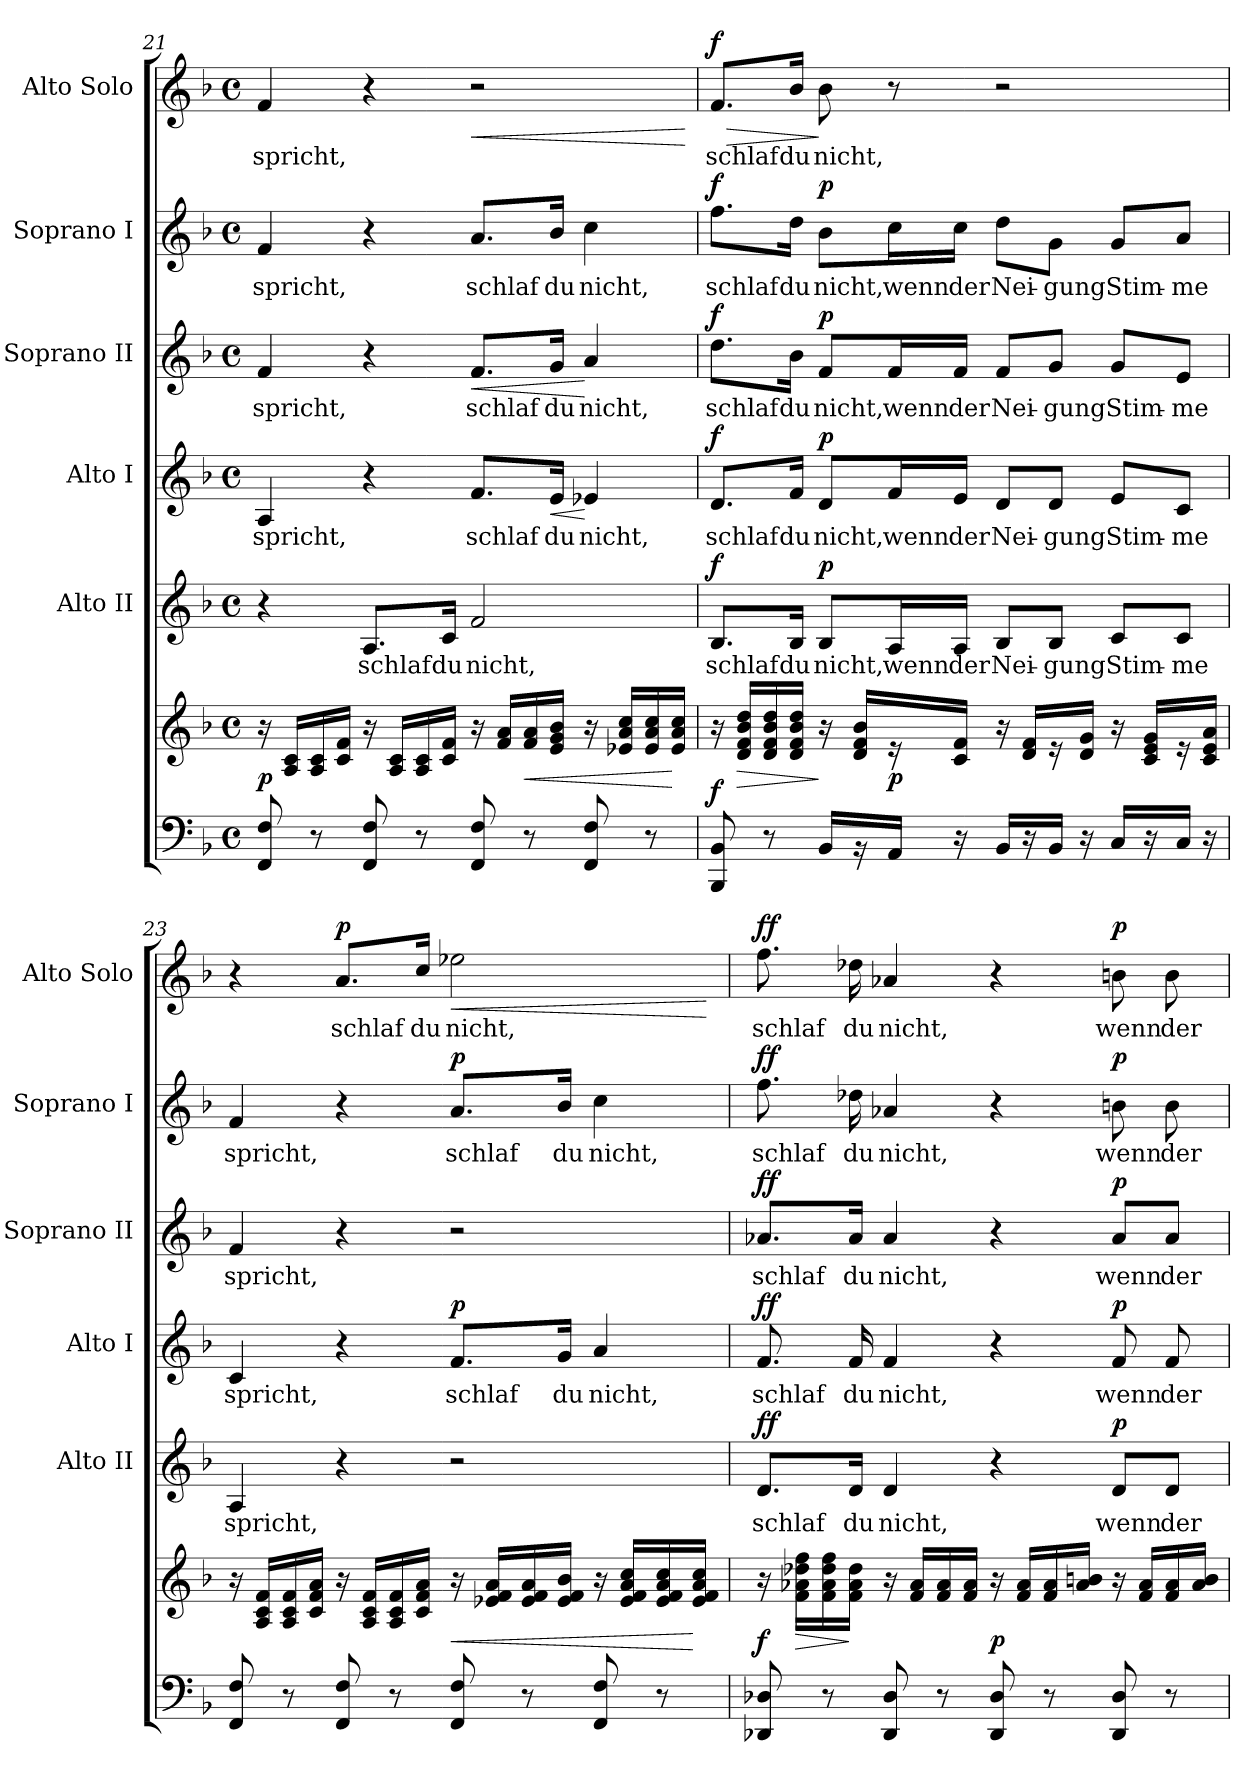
**kern	**dynam	**kern	**dynam	**kern	**text	**dynam	**kern	**text	**dynam	**kern	**text	**dynam	**kern	**text	**dynam	**kern	**text	**dynam
*part7	*part7	*part6	*part6	*part5	*part5	*part5	*part4	*part4	*part4	*part3	*part3	*part3	*part2	*part2	*part2	*part1	*part1	*part1
*staff7	*staff7	*staff6	*staff6	*staff5	*staff5	*staff5	*staff4	*staff4	*staff4	*staff3	*staff3	*staff3	*staff2	*staff2	*staff2	*staff1	*staff1	*staff1
*	*	*	*	*I"Alto II	*	*	*I"Alto I	*	*	*I"Soprano II	*	*	*I"Soprano I	*	*	*I"Alto Solo	*	*
*	*	*	*	*I'Alto II	*	*	*I'Alto I	*	*	*I'Soprano II	*	*	*I'Soprano I	*	*	*I'Alto Solo	*	*
!!LO:LB:g=z
*clefF4	*	*clefG2	*	*clefG2	*	*	*clefG2	*	*	*clefG2	*	*	*clefG2	*	*	*clefG2	*	*
*k[b-]	*	*k[b-]	*	*k[b-]	*	*	*k[b-]	*	*	*k[b-]	*	*	*k[b-]	*	*	*k[b-]	*	*
*F:	*	*F:	*	*F:	*	*	*F:	*	*	*F:	*	*	*F:	*	*	*F:	*	*
*M4/4	*	*M4/4	*	*M4/4	*	*	*M4/4	*	*	*M4/4	*	*	*M4/4	*	*	*M4/4	*	*
*met(c)	*	*met(c)	*	*met(c)	*	*	*met(c)	*	*	*met(c)	*	*	*met(c)	*	*	*met(c)	*	*
=21	=21	=21	=21	=21	=21	=21	=21	=21	=21	=21	=21	=21	=21	=21	=21	=21	=21	=21
!	!	!	!LO:DY:b	!	!	!	!	!	!	!	!	!	!	!	!	!	!	!
8FF/ 8F/	.	16r	p	4r	.	.	4A/	spricht,	.	4f/	spricht,	.	4f/	spricht,	.	4f/	spricht,	.
.	.	16A/ 16c/LL	.	.	.	.	.	.	.	.	.	.	.	.	.	.	.	.
8r	.	16A/ 16c/	.	.	.	.	.	.	.	.	.	.	.	.	.	.	.	.
.	.	16c/ 16f/JJ	.	.	.	.	.	.	.	.	.	.	.	.	.	.	.	.
8FF/ 8F/	.	16r	.	8.A/L	schlaf	.	4r	.	.	4r	.	.	4r	.	.	4r	.	.
.	.	16A/ 16c/LL	.	.	.	.	.	.	.	.	.	.	.	.	.	.	.	.
8r	.	16A/ 16c/	.	.	.	.	.	.	.	.	.	.	.	.	.	.	.	.
.	.	16c/ 16f/JJ	.	16c/Jk	du	.	.	.	.	.	.	.	.	.	.	.	.	.
!	!	!	!	!	!	!	!	!	!	!	!	!LO:HP:b	!	!	!	!	!	!LO:HP:b
8FF/ 8F/	.	16r	.	2f/	nicht,	.	8.f/L	schlaf	.	8.f/L	schlaf	<	8.a/L	schlaf	.	2r	.	<
.	.	16f/ 16a/LL	.	.	.	.	.	.	.	.	.	.	.	.	.	.	.	.
!	!	!	!LO:HP:b	!	!	!	!	!	!	!	!	!	!	!	!	!	!	!
8r	.	16f/ 16a/	<	.	.	.	.	.	.	.	.	.	.	.	.	.	.	.
!	!	!	!	!	!	!	!	!	!LO:HP:b	!	!	!	!	!	!	!	!	!
.	.	16e/ 16g/ 16b-/JJ	.	.	.	.	16e/Jk	du	<	16g/Jk	du	.	16b-/Jk	du	.	.	.	.
8FF/ 8F/	.	16r	.	.	.	.	4e-X/	nicht,	[	4a/	nicht,	[	4cc\	nicht,	.	.	.	.
.	.	16e-X/ 16a/ 16cc/LL	.	.	.	.	.	.	.	.	.	.	.	.	.	.	.	.
8r	.	16e-/ 16a/ 16cc/	.	.	.	.	.	.	.	.	.	.	.	.	.	.	.	.
.	.	16e-/ 16a/ 16cc/JJ	[	.	.	.	.	.	.	.	.	.	.	.	.	.	.	.
.	.	.	.	.	.	.	.	.	.	.	.	.	.	.	.	.	.	[
=22	=22	=22	=22	=22	=22	=22	=22	=22	=22	=22	=22	=22	=22	=22	=22	=22	=22	=22
*	*	*^	*	*^	*	*	*	*	*	*^	*	*	*	*	*	*	*	*
!	!LO:DY:a	!	!	!	!	!	!	!LO:DY:b	!	!	!LO:DY:b	!	!	!	!LO:DY:a	!	!	!LO:DY:a	!	!	!LO:HP:b
*	*	*	*	*	*	*	*	*	*	*	*	*	*	*	*	*	*	*	*^	*	*
!	!	!	!	!	!	!	!	!	!	!	!	!	!	!	!	!	!	!	!	!	!	!LO:DY:n=1:a
8BBB-/ 8BB-/	f	16r	4ryy	.	8.B-/L	2ryy	schlaf	f	8.d/L	schlaf	f	8.dd\L	4ryy	schlaf	f	8.ff\L	schlaf	f	8.f/L	4ryy	schlaf	> f
!	!	!	!	!LO:HP:b	!	!	!	!	!	!	!	!	!	!	!	!	!	!	!	!	!	!
.	.	16d/ 16f/ 16b-/ 16dd/LL	.	>	.	.	.	.	.	.	.	.	.	.	.	.	.	.	.	.	.	.
8r	.	16d/ 16f/ 16b-/ 16dd/	.	.	.	.	.	.	.	.	.	.	.	.	.	.	.	.	.	.	.	.
.	.	16d/ 16f/ 16b-/ 16dd/JJ	.	.	16B-/Jk	.	du	.	16f/Jk	du	.	16b-\Jk	.	du	.	16dd\Jk	du	.	16b-/Jk	.	du	.
!	!	!	!	!	!	!	!	!LO:DY:a	!	!	!LO:DY:a	!	!	!	!LO:DY:a	!	!	!LO:DY:a	!	!	!	!
16BB-/KL	.	16r	8ryy	]	8B-/L	.	nicht,	p	8d/L	nicht,	p	8f/L	8ryy	nicht,	p	8b-\L	nicht,	p	8b-\	8ryy	nicht,	]
16r	.	16d/ 16f/ 16b-/KL	.	.	.	.	.	.	.	.	.	.	.	.	.	.	.	.	.	.	.	.
!	!	!	!	!LO:DY:b	!	!	!	!	!	!	!	!	!	!	!	!	!	!	!	!	!	!
16AA/Jk	.	16r	8ryy	p	16A/L	.	wenn	.	16f/L	wenn	.	16f/L	8ryy	wenn	.	16cc\L	wenn	.	8r	16ryy	.	.
16r	.	16c/ 16f/Jk	.	.	16A/JJ	.	der	.	16e/JJ	der	.	16f/JJ	.	der	.	16cc\JJ	der	.	.	16ryy	.	.
16BB-/KL	.	16r	2ryy	.	8B-/L	8ryy	Nei-	.	8d/L	Nei-	.	8f/L	2ryy	Nei-	.	8dd\L	Nei-	.	2r	8ryy	.	.
16r	.	16d/ 16f/KL	.	.	.	.	.	.	.	.	.	.	.	.	.	.	.	.	.	.	.	.
16BB-/Jk	.	16r	.	.	8B-/J	8ryy	-gung	.	8d/J	-gung	.	8g/J	.	-gung	.	8g\J	-gung	.	.	8ryy	.	.
16r	.	16d/ 16g/Jk	.	.	.	.	.	.	.	.	.	.	.	.	.	.	.	.	.	.	.	.
16C/KL	.	16r	.	.	8c/L	4ryy	Stim-	.	8e/L	Stim-	.	8g/L	.	Stim-	.	8g/L	Stim-	.	.	8ryy	.	.
16r	.	16c/ 16e/ 16g/KL	.	.	.	.	.	.	.	.	.	.	.	.	.	.	.	.	.	.	.	.
16C/Jk	.	16r	.	.	8c/J	.	-me	.	8c/J	-me	.	8e/J	.	-me	.	8a/J	-me	.	.	8ryy	.	.
16r	.	16c/ 16e/ 16a/Jk	.	.	.	.	.	.	.	.	.	.	.	.	.	.	.	.	.	.	.	.
*	*	*v	*v	*	*	*	*	*	*	*	*	*v	*v	*	*	*	*	*	*v	*v	*	*
*	*	*	*	*v	*v	*	*	*	*	*	*	*	*	*	*	*	*	*	*
!!LO:PB:g=z
=23	=23	=23	=23	=23	=23	=23	=23	=23	=23	=23	=23	=23	=23	=23	=23	=23	=23	=23
8FF/ 8F/	.	16r	.	4A/	spricht,	.	4c/	spricht,	.	4f/	spricht,	.	4f/	spricht,	.	4r	.	.
.	.	16A/ 16c/ 16f/LL	.	.	.	.	.	.	.	.	.	.	.	.	.	.	.	.
8r	.	16A/ 16c/ 16f/	.	.	.	.	.	.	.	.	.	.	.	.	.	.	.	.
.	.	16c/ 16f/ 16a/JJ	.	.	.	.	.	.	.	.	.	.	.	.	.	.	.	.
!	!	!	!	!	!	!	!	!	!	!	!	!	!	!	!	!	!	!LO:DY:a
8FF/ 8F/	.	16r	.	4r	.	.	4r	.	.	4r	.	.	4r	.	.	8.a/L	schlaf	p
.	.	16A/ 16c/ 16f/LL	.	.	.	.	.	.	.	.	.	.	.	.	.	.	.	.
8r	.	16A/ 16c/ 16f/	.	.	.	.	.	.	.	.	.	.	.	.	.	.	.	.
.	.	16c/ 16f/ 16a/JJ	.	.	.	.	.	.	.	.	.	.	.	.	.	16cc/Jk	du	.
!	!	!	!LO:HP:b	!	!	!	!	!	!LO:DY:a	!	!	!	!	!	!LO:DY:a	!	!	!LO:HP:b
8FF/ 8F/	.	16r	<	2r	.	.	8.f/L	schlaf	p	2r	.	.	8.a/L	schlaf	p	2ee-X\	nicht,	<
.	.	16e-X/ 16f/ 16a/LL	.	.	.	.	.	.	.	.	.	.	.	.	.	.	.	.
8r	.	16e-/ 16f/ 16a/	.	.	.	.	.	.	.	.	.	.	.	.	.	.	.	.
.	.	16e-/ 16f/ 16b-/JJ	.	.	.	.	16g/Jk	du	.	.	.	.	16b-/Jk	du	.	.	.	.
8FF/ 8F/	.	16r	.	.	.	.	4a/	nicht,	.	.	.	.	4cc\	nicht,	.	.	.	.
.	.	16e-/ 16f/ 16a/ 16cc/LL	.	.	.	.	.	.	.	.	.	.	.	.	.	.	.	.
8r	.	16e-/ 16f/ 16a/ 16cc/	.	.	.	.	.	.	.	.	.	.	.	.	.	.	.	.
.	.	16e-/ 16f/ 16a/ 16cc/JJ	[	.	.	.	.	.	.	.	.	.	.	.	.	.	.	.
.	.	.	.	.	.	.	.	.	.	.	.	.	.	.	.	.	.	[
=24	=24	=24	=24	=24	=24	=24	=24	=24	=24	=24	=24	=24	=24	=24	=24	=24	=24	=24
!	!LO:DY:a	!	!	!	!	!LO:DY:a	!	!	!LO:DY:a	!	!	!LO:DY:a	!	!	!LO:DY:a	!	!	!LO:DY:a
8DD-X/ 8D-X/	f	16r	.	8.d/L	schlaf	ff	8.f/	schlaf	ff	8.a-X/L	schlaf	ff	8.ff\	schlaf	ff	8.ff\	schlaf	ff
!	!	!	!LO:HP:b	!	!	!	!	!	!	!	!	!	!	!	!	!	!	!
.	.	16f\ 16a-X\ 16dd-X\ 16ff\LL	>	.	.	.	.	.	.	.	.	.	.	.	.	.	.	.
8r	.	16f\ 16a-\ 16dd-\ 16ff\	.	.	.	.	.	.	.	.	.	.	.	.	.	.	.	.
.	.	16f\ 16a-\ 16dd-\JJ	]	16d/Jk	du	.	16f/	du	.	16a-/Jk	du	.	16dd-X\	du	.	16dd-X\	du	.
8DD-/ 8D-/	.	16r	.	4d/	nicht,	.	4f/	nicht,	.	4a-/	nicht,	.	4a-X/	nicht,	.	4a-X/	nicht,	.
.	.	16f/ 16a-/LL	.	.	.	.	.	.	.	.	.	.	.	.	.	.	.	.
8r	.	16f/ 16a-/	.	.	.	.	.	.	.	.	.	.	.	.	.	.	.	.
.	.	16f/ 16a-/JJ	.	.	.	.	.	.	.	.	.	.	.	.	.	.	.	.
!	!	!	!LO:DY:b	!	!	!	!	!	!	!	!	!	!	!	!	!	!	!
8DD-/ 8D-/	.	16r	p	4r	.	.	4r	.	.	4r	.	.	4r	.	.	4r	.	.
.	.	16f/ 16a-/LL	.	.	.	.	.	.	.	.	.	.	.	.	.	.	.	.
8r	.	16f/ 16a-/	.	.	.	.	.	.	.	.	.	.	.	.	.	.	.	.
.	.	16a-/ 16bn/JJ	.	.	.	.	.	.	.	.	.	.	.	.	.	.	.	.
!	!	!	!	!	!	!LO:DY:a	!	!	!LO:DY:a	!	!	!LO:DY:a	!	!	!LO:DY:a	!	!	!LO:DY:a
8DD-/ 8D-/	.	16r	.	8d/L	wenn	p	8f/	wenn	p	8a-/L	wenn	p	8bn\	wenn	p	8bn\	wenn	p
.	.	16f/ 16a-/LL	.	.	.	.	.	.	.	.	.	.	.	.	.	.	.	.
8r	.	16f/ 16a-/	.	8d/J	der	.	8f/	der	.	8a-/J	der	.	8b\	der	.	8b\	der	.
.	.	16a-/ 16b/JJ	.	.	.	.	.	.	.	.	.	.	.	.	.	.	.	.
=	=	=	=	=	=	=	=	=	=	=	=	=	=	=	=	=	=	=
*-	*-	*-	*-	*-	*-	*-	*-	*-	*-	*-	*-	*-	*-	*-	*-	*-	*-	*-
